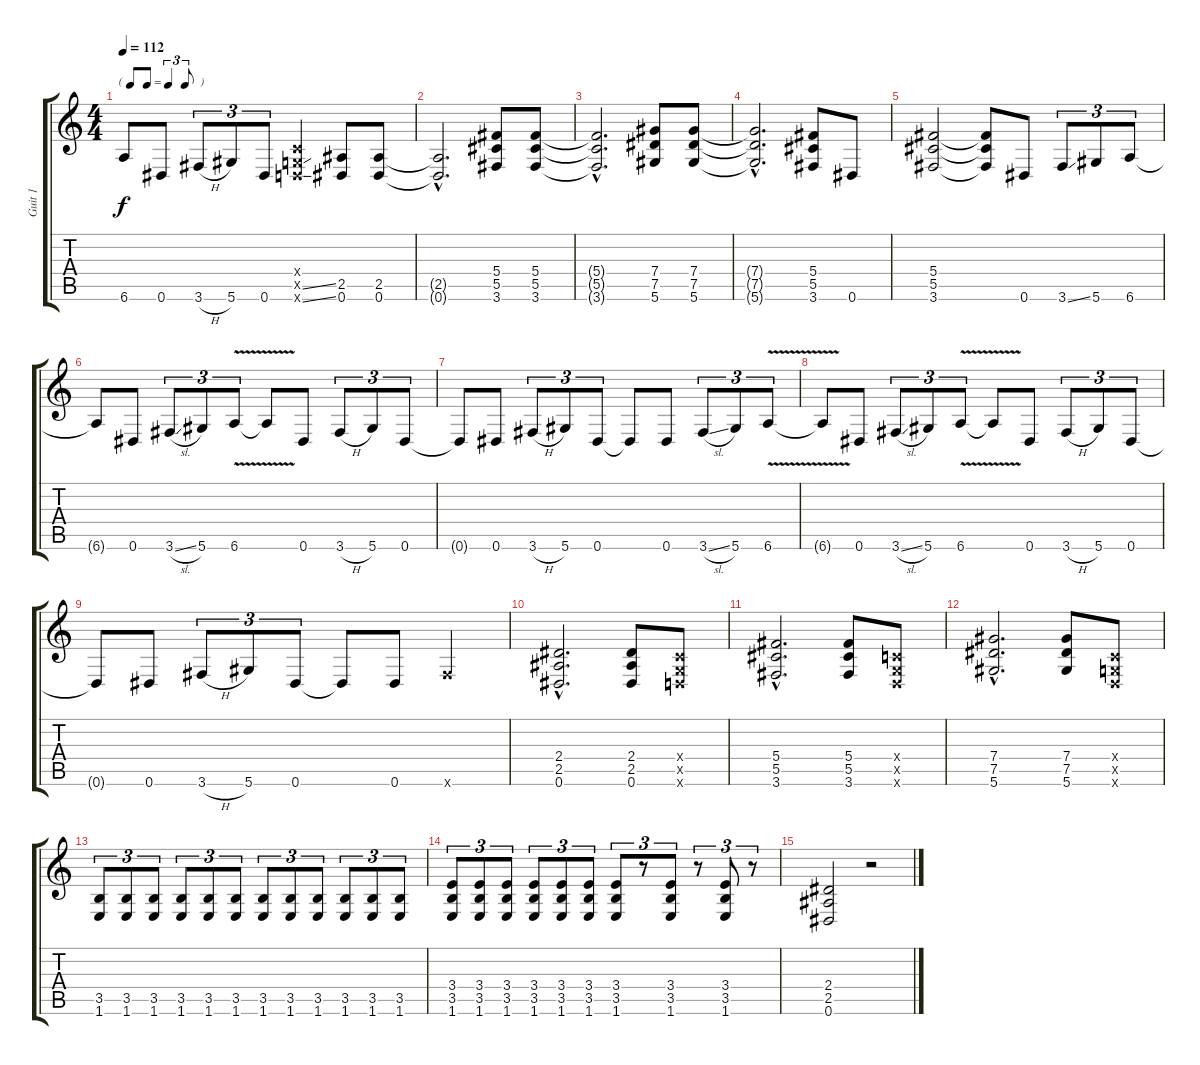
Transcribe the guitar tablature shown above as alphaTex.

\track ("Guit 1" "Guit 1") {instrument distortionguitar}
\staff {score tabs}
\tuning (Eb4 Bb3 Gb3 Db3 Ab2 Eb2) {hide}
\ts (4 4)
\tf triplet8th
\tempo 112
\clef g2
\ks c
6.6{t}.8{dy f} 0.6.8 3.6{h}.8{tu (3 2)} 5.6.8{tu (3 2)} 0.6.8{tu (3 2)} (-1.4{x} -1.5{ss x} -1.6{ss x}).4 (2.5 0.6).8 (2.5 0.6).8 |
(2.5{hac t} 0.6{hac t}).2{d} (5.4 5.5 3.6).8 (5.4 5.5 3.6).8 |
(5.4{hac t} 5.5{hac t} 3.6{hac t}).2{d} (7.4 7.5 5.6).8 (7.4 7.5 5.6).8 |
(7.4{hac t} 7.5{hac t} 5.6{hac t}).2{d} (5.4 5.5 3.6).8 0.6.8 |
(5.4 5.5 3.6).2 (5.4{t} 5.5{t} 3.6{t}).8 0.6.8 3.6{ss}.8{tu (3 2)} 5.6.8{tu (3 2)} 6.6.8{tu (3 2)} |
6.6{t}.8 0.6.8 3.6{sl}.8{tu (3 2)} 5.6.8{tu (3 2)} 6.6{v}.8{tu (3 2)} 6.6{t}.8 0.6.8 3.6{h}.8{tu (3 2)} 5.6.8{tu (3 2)} 0.6.8{tu (3 2)} |
0.6{t}.8 0.6.8 3.6{h}.8{tu (3 2)} 5.6.8{tu (3 2)} 0.6.8{tu (3 2)} 0.6{t}.8 0.6.8 3.6{sl}.8{tu (3 2)} 5.6.8{tu (3 2)} 6.6{v}.8{tu (3 2)} |
6.6{t}.8 0.6.8 3.6{sl}.8{tu (3 2)} 5.6.8{tu (3 2)} 6.6{v}.8{tu (3 2)} 6.6{t}.8 0.6.8 3.6{h}.8{tu (3 2)} 5.6.8{tu (3 2)} 0.6.8{tu (3 2)} |
0.6{t}.8 0.6.8 3.6{h}.8{tu (3 2)} 5.6.8{tu (3 2)} 0.6.8{tu (3 2)} 0.6{t}.8 0.6.8 3.6{x}.4 |
(2.4{hac} 2.5{hac} 0.6{hac}).2{d} (2.4 2.5 0.6).8 (-1.4{x} -1.5{x} -1.6{x}).8 |
(5.4{hac} 5.5{hac} 3.6{hac}).2{d} (5.4 5.5 3.6).8 (-1.4{x} -1.5{x} -1.6{x}).8 |
(7.4{hac} 7.5{hac} 5.6{hac}).2{d} (7.4 7.5 5.6).8 (-1.4{x} -1.5{x} -1.6{x}).8 |
(3.5 1.6).8{tu (3 2)} (3.5 1.6).8{tu (3 2)} (3.5 1.6).8{tu (3 2)} (3.5 1.6).8{tu (3 2)} (3.5 1.6).8{tu (3 2)} (3.5 1.6).8{tu (3 2)} (3.5 1.6).8{tu (3 2)} (3.5 1.6).8{tu (3 2)} (3.5 1.6).8{tu (3 2)} (3.5 1.6).8{tu (3 2)} (3.5 1.6).8{tu (3 2)} (3.5 1.6).8{tu (3 2)} |
(3.4 3.5 1.6).8{tu (3 2)} (3.4 3.5 1.6).8{tu (3 2)} (3.4 3.5 1.6).8{tu (3 2)} (3.4 3.5 1.6).8{tu (3 2)} (3.4 3.5 1.6).8{tu (3 2)} (3.4 3.5 1.6).8{tu (3 2)} (3.4 3.5 1.6).8{tu (3 2)} r.8{tu (3 2)} (3.4 3.5 1.6).8{tu (3 2)} r.8{tu (3 2)} (3.4 3.5 1.6).8{tu (3 2)} r.8{tu (3 2)} |
(2.4 2.5 0.6).2 r.2
